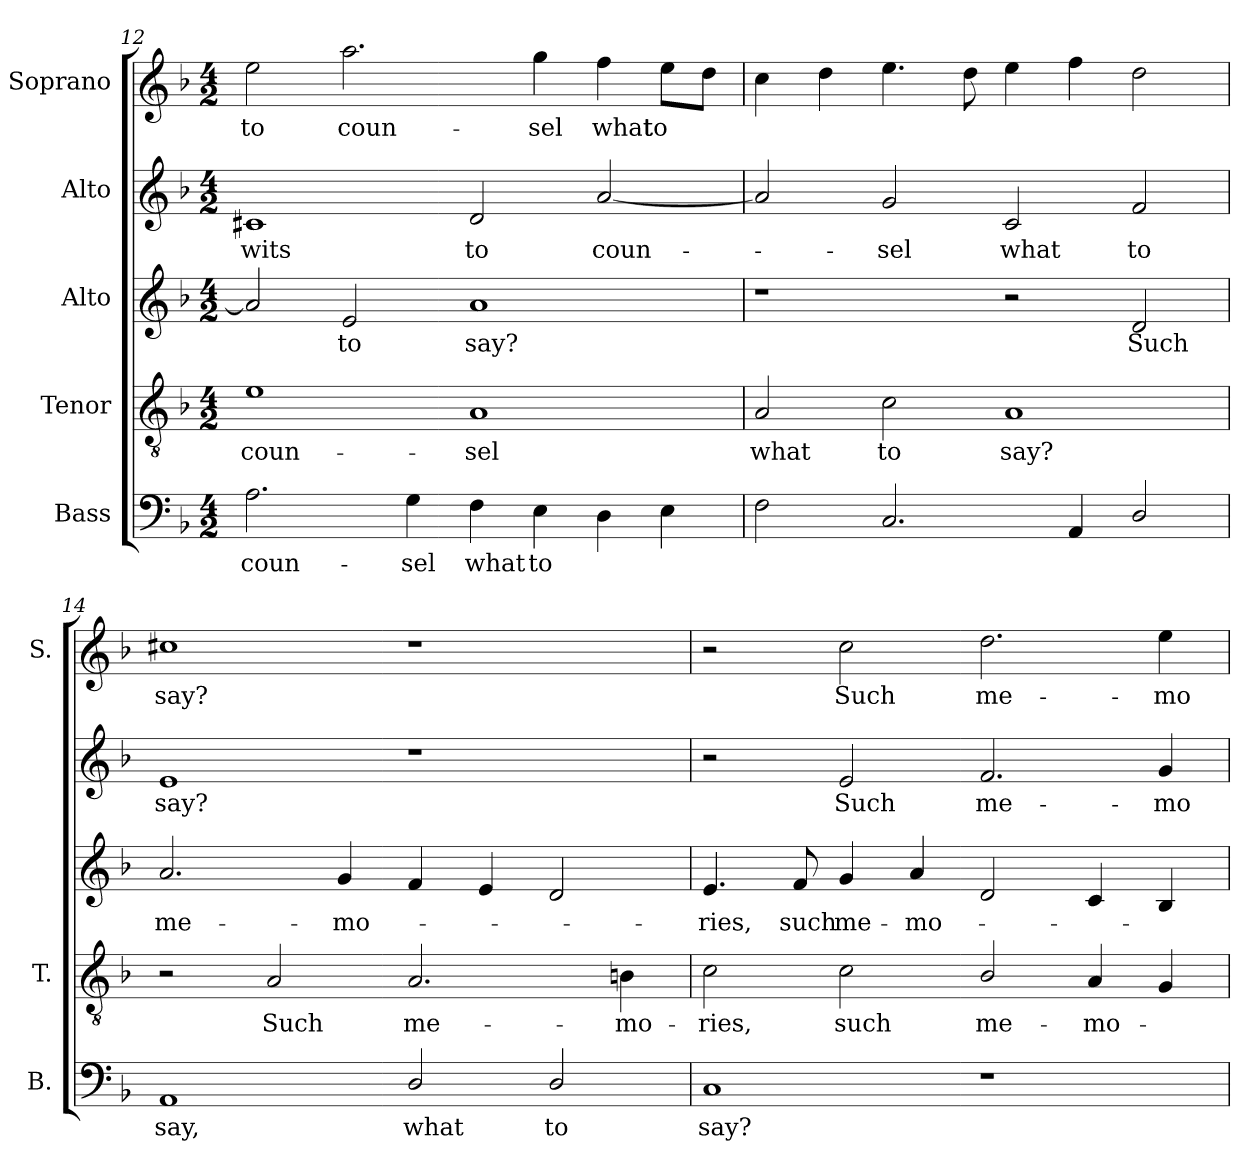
**kern	**text	**kern	**text	**kern	**text	**kern	**text	**kern	**text
*part5	*part5	*part4	*part4	*part3	*part3	*part2	*part2	*part1	*part1
*staff5	*staff5	*staff4	*staff4	*staff3	*staff3	*staff2	*staff2	*staff1	*staff1
*I"Bass	*	*I"Tenor	*	*I"Alto	*	*I"Alto	*	*I"Soprano	*
*I'B.	*	*I'T.	*	*	*	*	*	*I'S.	*
*clefF4	*	*clefGv2	*	*clefG2	*	*clefG2	*	*clefG2	*
*	*	*ITrd7c12	*	*	*	*	*	*	*
*k[b-]	*	*k[b-]	*	*k[b-]	*	*k[b-]	*	*k[b-]	*
*F:	*	*F:	*	*F:	*	*F:	*	*F:	*
*M4/2	*	*M4/2	*	*M4/2	*	*M4/2	*	*M4/2	*
=12	=12	=12	=12	=12	=12	=12	=12	=12	=12
!	!LO:LY:b:color=#000000	!	!	!	!	!	!	!	!
!	!	!	!LO:LY:b:color=#000000	!	!	!	!	!	!
!	!	!	!	!	!	!	!LO:LY:b:color=#000000	!	!
!	!	!	!	!	!	!	!	!	!LO:LY:b:color=#000000
2.Ai\	coun-	1Ei	coun-	2ai/]	.	1c#Xi	wits	2eei\	to
!	!	!	!	!	!LO:LY:b:color=#000000	!	!	!	!
!	!	!	!	!	!	!	!	!	!LO:LY:b:color=#000000
.	.	.	.	2ei/	to	.	.	2.aai\	coun-
!	!LO:LY:b:color=#000000	!	!	!	!	!	!	!	!
4Gi\	-sel	.	.	.	.	.	.	.	.
!	!LO:LY:b:color=#000000	!	!	!	!	!	!	!	!
!	!	!	!LO:LY:b:color=#000000	!	!	!	!	!	!
!	!	!	!	!	!LO:LY:b:color=#000000	!	!	!	!
!	!	!	!	!	!	!	!LO:LY:b:color=#000000	!	!
4Fi\	what	1AAi	-sel	1ai	say?	2di/	to	.	.
!	!LO:LY:b:color=#000000	!	!	!	!	!	!	!	!
!	!	!	!	!	!	!	!	!	!LO:LY:b:color=#000000
4Ei\	to	.	.	.	.	.	.	4ggi\	-sel
!	!	!	!	!	!	!	!LO:LY:b:color=#000000	!	!
!	!	!	!	!	!	!	!	!	!LO:LY:b:color=#000000
4Di\	.	.	.	.	.	[2ai/	coun-	4ffi\	what
!	!	!	!	!	!	!	!	!	!LO:LY:b:color=#000000
4Ei\	.	.	.	.	.	.	.	8eei\L	to
.	.	.	.	.	.	.	.	8ddi\J	.
=13	=13	=13	=13	=13	=13	=13	=13	=13	=13
!	!	!	!LO:LY:b:color=#000000	!	!	!	!	!	!
2Fi\	.	2AAi/	what	1r	.	2ai/]	.	4cci\	.
.	.	.	.	.	.	.	.	4ddi\	.
!	!	!	!LO:LY:b:color=#000000	!	!	!	!	!	!
!	!	!	!	!	!	!	!LO:LY:b:color=#000000	!	!
2.Ci/	.	2Ci\	to	.	.	2gi/	-sel	4.eei\	.
.	.	.	.	.	.	.	.	8ddi\	.
!	!	!	!LO:LY:b:color=#000000	!	!	!	!	!	!
!	!	!	!	!	!	!	!LO:LY:b:color=#000000	!	!
.	.	1AAi	say?	2r	.	2ci/	what	4eei\	.
4AAi/	.	.	.	.	.	.	.	4ffi\	.
!	!	!	!	!	!LO:LY:b:color=#000000	!	!	!	!
!	!	!	!	!	!	!	!LO:LY:b:color=#000000	!	!
2Di/	.	.	.	2di/	Such	2fi/	to	2ddi\	.
!!LO:PB:g=z
=14	=14	=14	=14	=14	=14	=14	=14	=14	=14
!	!LO:LY:b:color=#000000	!	!	!	!	!	!	!	!
!	!	!	!	!	!LO:LY:b:color=#000000	!	!	!	!
!	!	!	!	!	!	!	!LO:LY:b:color=#000000	!	!
!	!	!	!	!	!	!	!	!	!LO:LY:b:color=#000000
1AAi	say,	2r	.	2.ai/	me-	1ei	say?	1cc#Xi	say?
!	!	!	!LO:LY:b:color=#000000	!	!	!	!	!	!
.	.	2AAi/	Such	.	.	.	.	.	.
!	!	!	!	!	!LO:LY:b:color=#000000	!	!	!	!
.	.	.	.	4gi/	-mo-	.	.	.	.
!	!LO:LY:b:color=#000000	!	!	!	!	!	!	!	!
!	!	!	!LO:LY:b:color=#000000	!	!	!	!	!	!
2Di/	what	2.AAi/	me-	4fi/	.	1r	.	1r	.
.	.	.	.	4ei/	.	.	.	.	.
!	!LO:LY:b:color=#000000	!	!	!	!	!	!	!	!
2Di/	to	.	.	2di/	.	.	.	.	.
!	!	!	!LO:LY:b:color=#000000	!	!	!	!	!	!
.	.	4BBni\	-mo-	.	.	.	.	.	.
=15	=15	=15	=15	=15	=15	=15	=15	=15	=15
!	!LO:LY:b:color=#000000	!	!	!	!	!	!	!	!
!	!	!	!LO:LY:b:color=#000000	!	!	!	!	!	!
!	!	!	!	!	!LO:LY:b:color=#000000	!	!	!	!
1Ci	say?	2Ci\	-ries,	4.ei/	-ries,	2r	.	2r	.
!	!	!	!	!	!LO:LY:b:color=#000000	!	!	!	!
.	.	.	.	8fi/	such	.	.	.	.
!	!	!	!LO:LY:b:color=#000000	!	!	!	!	!	!
!	!	!	!	!	!LO:LY:b:color=#000000	!	!	!	!
!	!	!	!	!	!	!	!LO:LY:b:color=#000000	!	!
!	!	!	!	!	!	!	!	!	!LO:LY:b:color=#000000
.	.	2Ci\	such	4gi/	me-	2ei/	Such	2cci\	Such
!	!	!	!	!	!LO:LY:b:color=#000000	!	!	!	!
.	.	.	.	4ai/	-mo-	.	.	.	.
!	!	!	!LO:LY:b:color=#000000	!	!	!	!	!	!
!	!	!	!	!	!	!	!LO:LY:b:color=#000000	!	!
!	!	!	!	!	!	!	!	!	!LO:LY:b:color=#000000
1r	.	2BB-i/	me-	2di/	.	2.fi/	me-	2.ddi\	me-
!	!	!	!LO:LY:b:color=#000000	!	!	!	!	!	!
.	.	4AAi/	-mo-	4ci/	.	.	.	.	.
!	!	!	!	!	!	!	!LO:LY:b:color=#000000	!	!
!	!	!	!	!	!	!	!	!	!LO:LY:b:color=#000000
.	.	4GGi/	.	4B-i/	.	4gi/	-mo-	4eei\	-mo-
=	=	=	=	=	=	=	=	=	=
*-	*-	*-	*-	*-	*-	*-	*-	*-	*-
